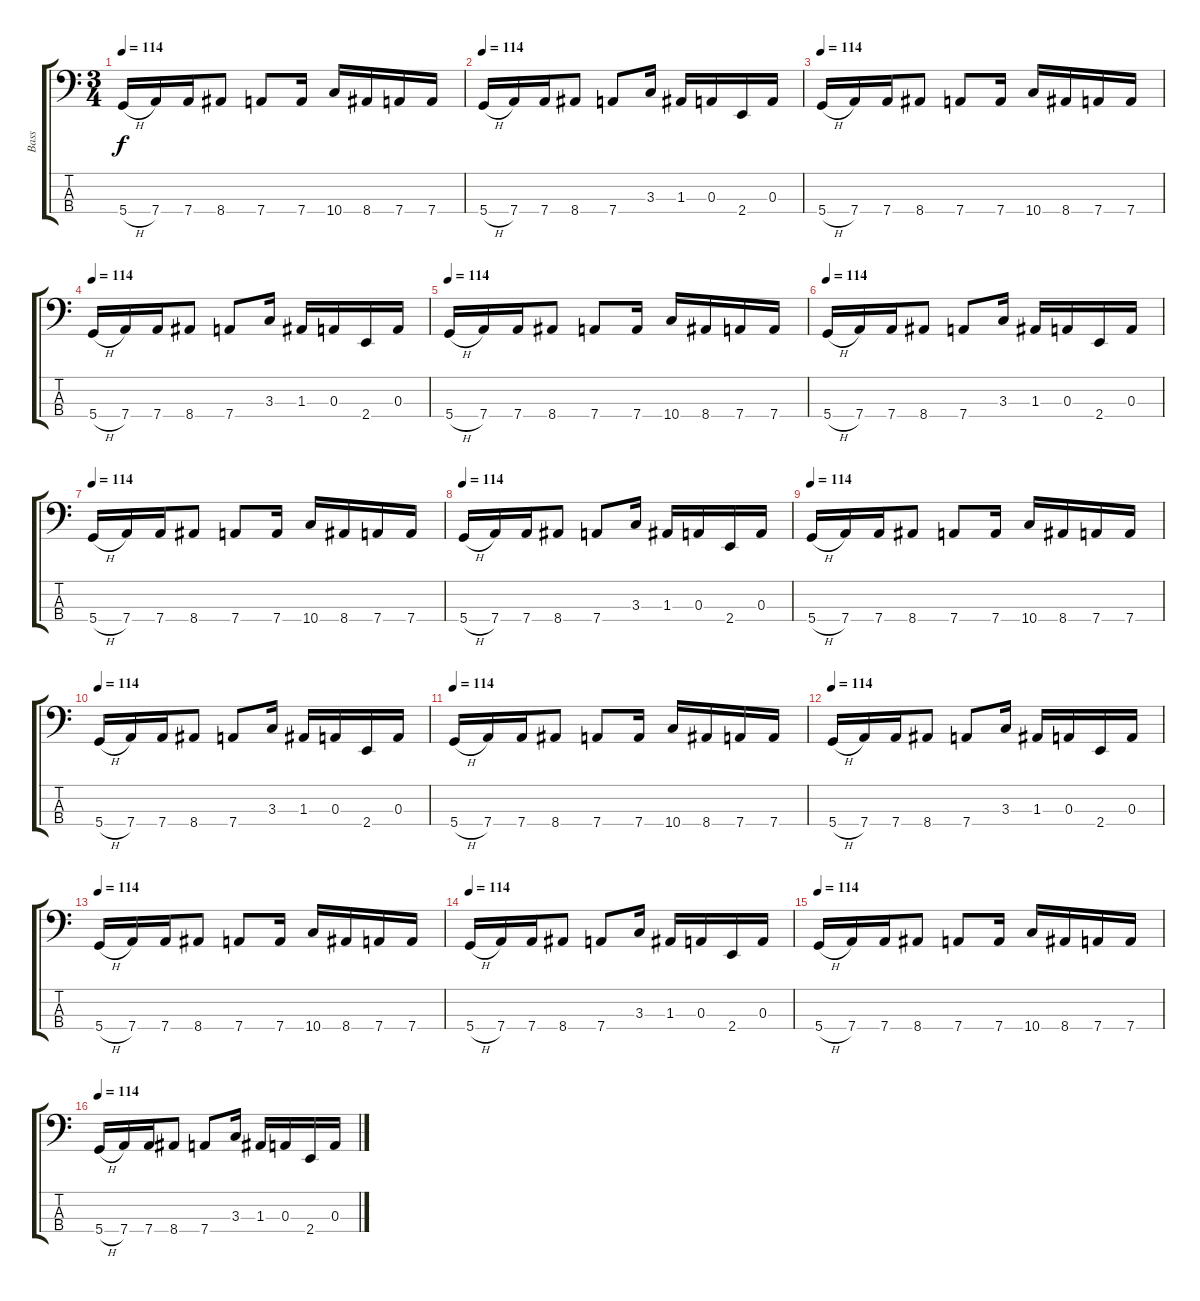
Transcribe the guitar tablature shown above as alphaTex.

\track ("Bass" "Bass") {instrument electricbassfinger}
\staff {score tabs}
\tuning (G2 D2 A1 D1) {hide}
\ts (3 4)
\tempo 114
\clef f4
\ks c
5.4{h}.16{dy f volume 16} 7.4.16 7.4.16 8.4.8 7.4.8 7.4.16 10.4.16 8.4.16 7.4.16 7.4.16 |
\tempo 114
5.4{h}.16{volume 16} 7.4.16 7.4.16 8.4.8 7.4.8 3.3.16 1.3.16 0.3.16 2.4.16 0.3.16 |
\tempo 114
5.4{h}.16{volume 16} 7.4.16 7.4.16 8.4.8 7.4.8 7.4.16 10.4.16 8.4.16 7.4.16 7.4.16 |
\tempo 114
5.4{h}.16{volume 16} 7.4.16 7.4.16 8.4.8 7.4.8 3.3.16 1.3.16 0.3.16 2.4.16 0.3.16 |
\tempo 114
5.4{h}.16{volume 16} 7.4.16 7.4.16 8.4.8 7.4.8 7.4.16 10.4.16 8.4.16 7.4.16 7.4.16 |
\tempo 114
5.4{h}.16{volume 16} 7.4.16 7.4.16 8.4.8 7.4.8 3.3.16 1.3.16 0.3.16 2.4.16 0.3.16 |
\tempo 114
5.4{h}.16{volume 16} 7.4.16 7.4.16 8.4.8 7.4.8 7.4.16 10.4.16 8.4.16 7.4.16 7.4.16 |
\tempo 114
5.4{h}.16{volume 16} 7.4.16 7.4.16 8.4.8 7.4.8 3.3.16 1.3.16 0.3.16 2.4.16 0.3.16 |
\tempo 114
5.4{h}.16{volume 16} 7.4.16 7.4.16 8.4.8 7.4.8 7.4.16 10.4.16 8.4.16 7.4.16 7.4.16 |
\tempo 114
5.4{h}.16{volume 16} 7.4.16 7.4.16 8.4.8 7.4.8 3.3.16 1.3.16 0.3.16 2.4.16 0.3.16 |
\tempo 114
5.4{h}.16{volume 16} 7.4.16 7.4.16 8.4.8 7.4.8 7.4.16 10.4.16 8.4.16 7.4.16 7.4.16 |
\tempo 114
5.4{h}.16{volume 16} 7.4.16 7.4.16 8.4.8 7.4.8 3.3.16 1.3.16 0.3.16 2.4.16 0.3.16 |
\tempo 114
5.4{h}.16{volume 16} 7.4.16 7.4.16 8.4.8 7.4.8 7.4.16 10.4.16 8.4.16 7.4.16 7.4.16 |
\tempo 114
5.4{h}.16{volume 16} 7.4.16 7.4.16 8.4.8 7.4.8 3.3.16 1.3.16 0.3.16 2.4.16 0.3.16 |
\tempo 114
5.4{h}.16{volume 16} 7.4.16 7.4.16 8.4.8 7.4.8 7.4.16 10.4.16 8.4.16 7.4.16 7.4.16 |
\tempo 114
5.4{h}.16{volume 16} 7.4.16 7.4.16 8.4.8 7.4.8 3.3.16 1.3.16 0.3.16 2.4.16 0.3.16
